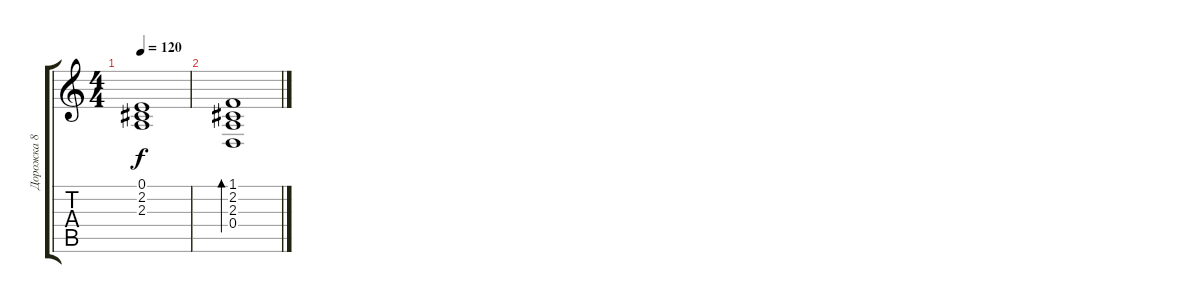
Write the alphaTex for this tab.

\track ("Дорожка 8" "Дорожка 8") {instrument churchorgan}
\staff {score tabs}
\tuning (E4 B3 G3 D3 A2 E2) {hide}
\ts (4 4)
\tempo 120
\clef g2
\ks c
(0.1 2.2 2.3).1{dy f} |
(1.1 2.2 2.3 0.4).1{bd 480}
